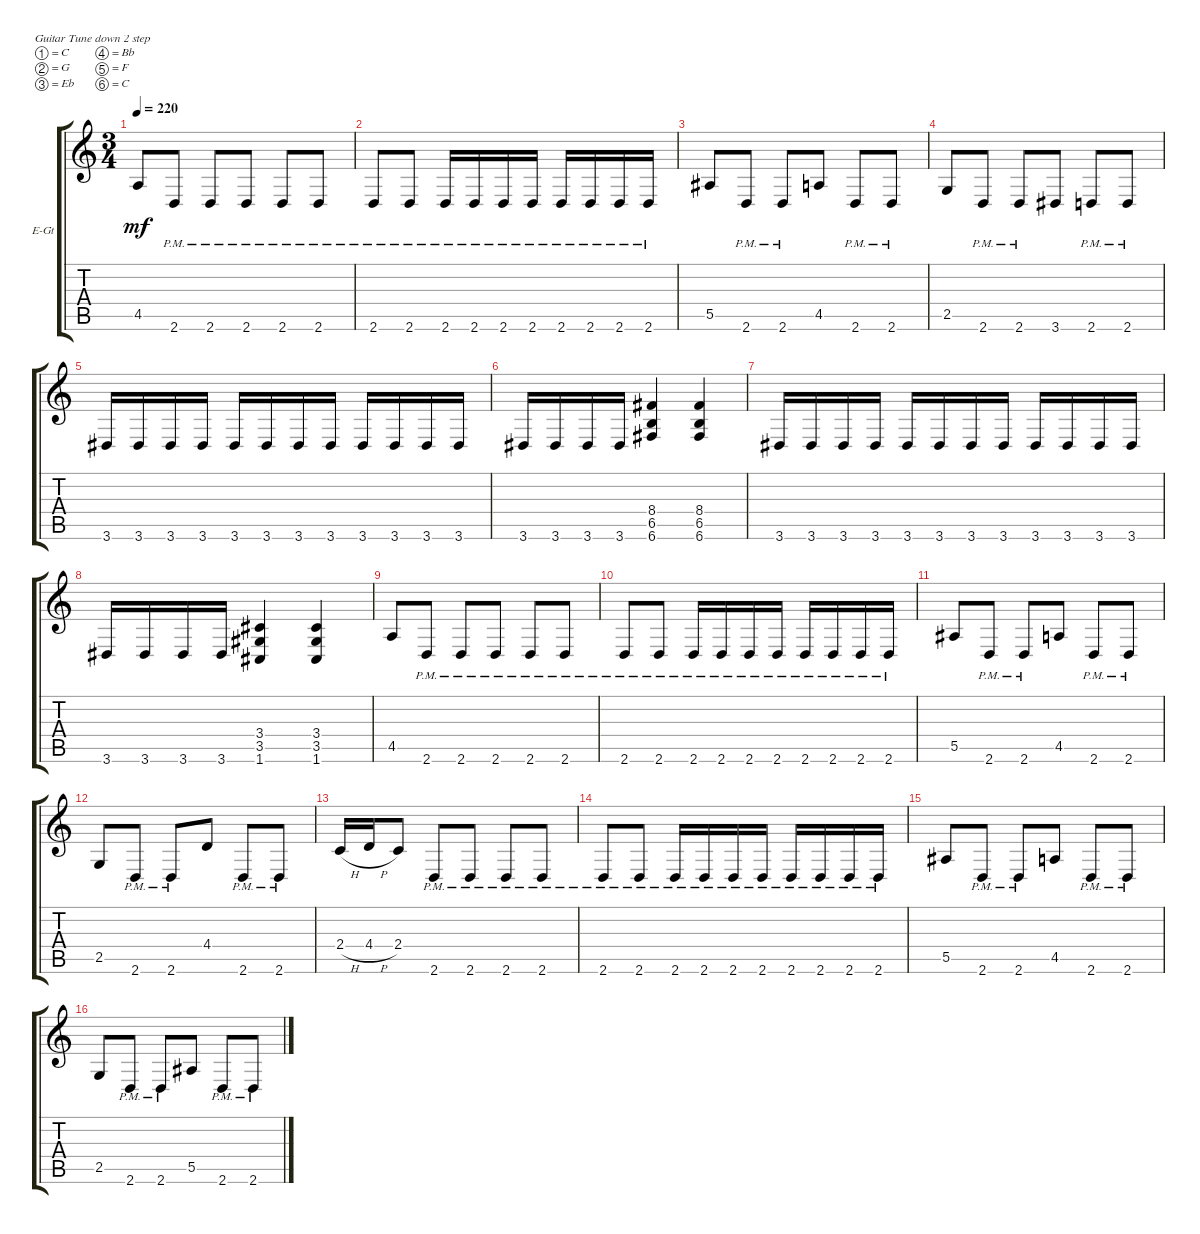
\defaultSystemsLayout 4
\bracketExtendMode groupsimilarinstruments
\firstSystemTrackNameOrientation horizontal
\otherSystemsTrackNameOrientation horizontal
\track ("Eschbach Rhythm" "E-Gt") {instrument overdrivenguitar}
\staff {score tabs}
\tuning (C4 G3 Eb3 Bb2 F2 C2)
\ts (3 4)
\tempo 220
\clef g2
\ks c
4.5.8{dy mf} 2.6{pm}.8 2.6{pm}.8 2.6{pm}.8 2.6{pm}.8 2.6{pm}.8 |
2.6{pm}.8 2.6{pm}.8 2.6{pm}.16 2.6{pm}.16 2.6{pm}.16 2.6{pm}.16 2.6{pm}.16 2.6{pm}.16 2.6{pm}.16 2.6{pm}.16 |
5.5.8 2.6{pm}.8 2.6{pm}.8 4.5.8 2.6{pm}.8 2.6{pm}.8 |
2.5.8 2.6{pm}.8 2.6{pm}.8 3.6.8 2.6{pm}.8 2.6{pm}.8 |
3.6.16 3.6.16 3.6.16 3.6.16 3.6.16 3.6.16 3.6.16 3.6.16 3.6.16 3.6.16 3.6.16 3.6.16 |
3.6.16 3.6.16 3.6.16 3.6.16 (6.6 6.5 8.4).4 (6.6 6.5 8.4).4 |
3.6.16 3.6.16 3.6.16 3.6.16 3.6.16 3.6.16 3.6.16 3.6.16 3.6.16 3.6.16 3.6.16 3.6.16 |
3.6.16 3.6.16 3.6.16 3.6.16 (1.6 3.5 3.4).4 (1.6 3.5 3.4).4 |
4.5.8 2.6{pm}.8 2.6{pm}.8 2.6{pm}.8 2.6{pm}.8 2.6{pm}.8 |
2.6{pm}.8 2.6{pm}.8 2.6{pm}.16 2.6{pm}.16 2.6{pm}.16 2.6{pm}.16 2.6{pm}.16 2.6{pm}.16 2.6{pm}.16 2.6{pm}.16 |
5.5.8 2.6{pm}.8 2.6{pm}.8 4.5.8 2.6{pm}.8 2.6{pm}.8 |
2.5.8 2.6{pm}.8 2.6{pm}.8 4.4.8 2.6{pm}.8 2.6{pm}.8 |
2.4{h}.16 4.4{h}.16 2.4.8 2.6{pm}.8 2.6{pm}.8 2.6{pm}.8 2.6{pm}.8 |
2.6{pm}.8 2.6{pm}.8 2.6{pm}.16 2.6{pm}.16 2.6{pm}.16 2.6{pm}.16 2.6{pm}.16 2.6{pm}.16 2.6{pm}.16 2.6{pm}.16 |
5.5.8 2.6{pm}.8 2.6{pm}.8 4.5.8 2.6{pm}.8 2.6{pm}.8 |
2.5.8 2.6{pm}.8 2.6{pm}.8 5.5.8 2.6{pm}.8 2.6{pm}.8
